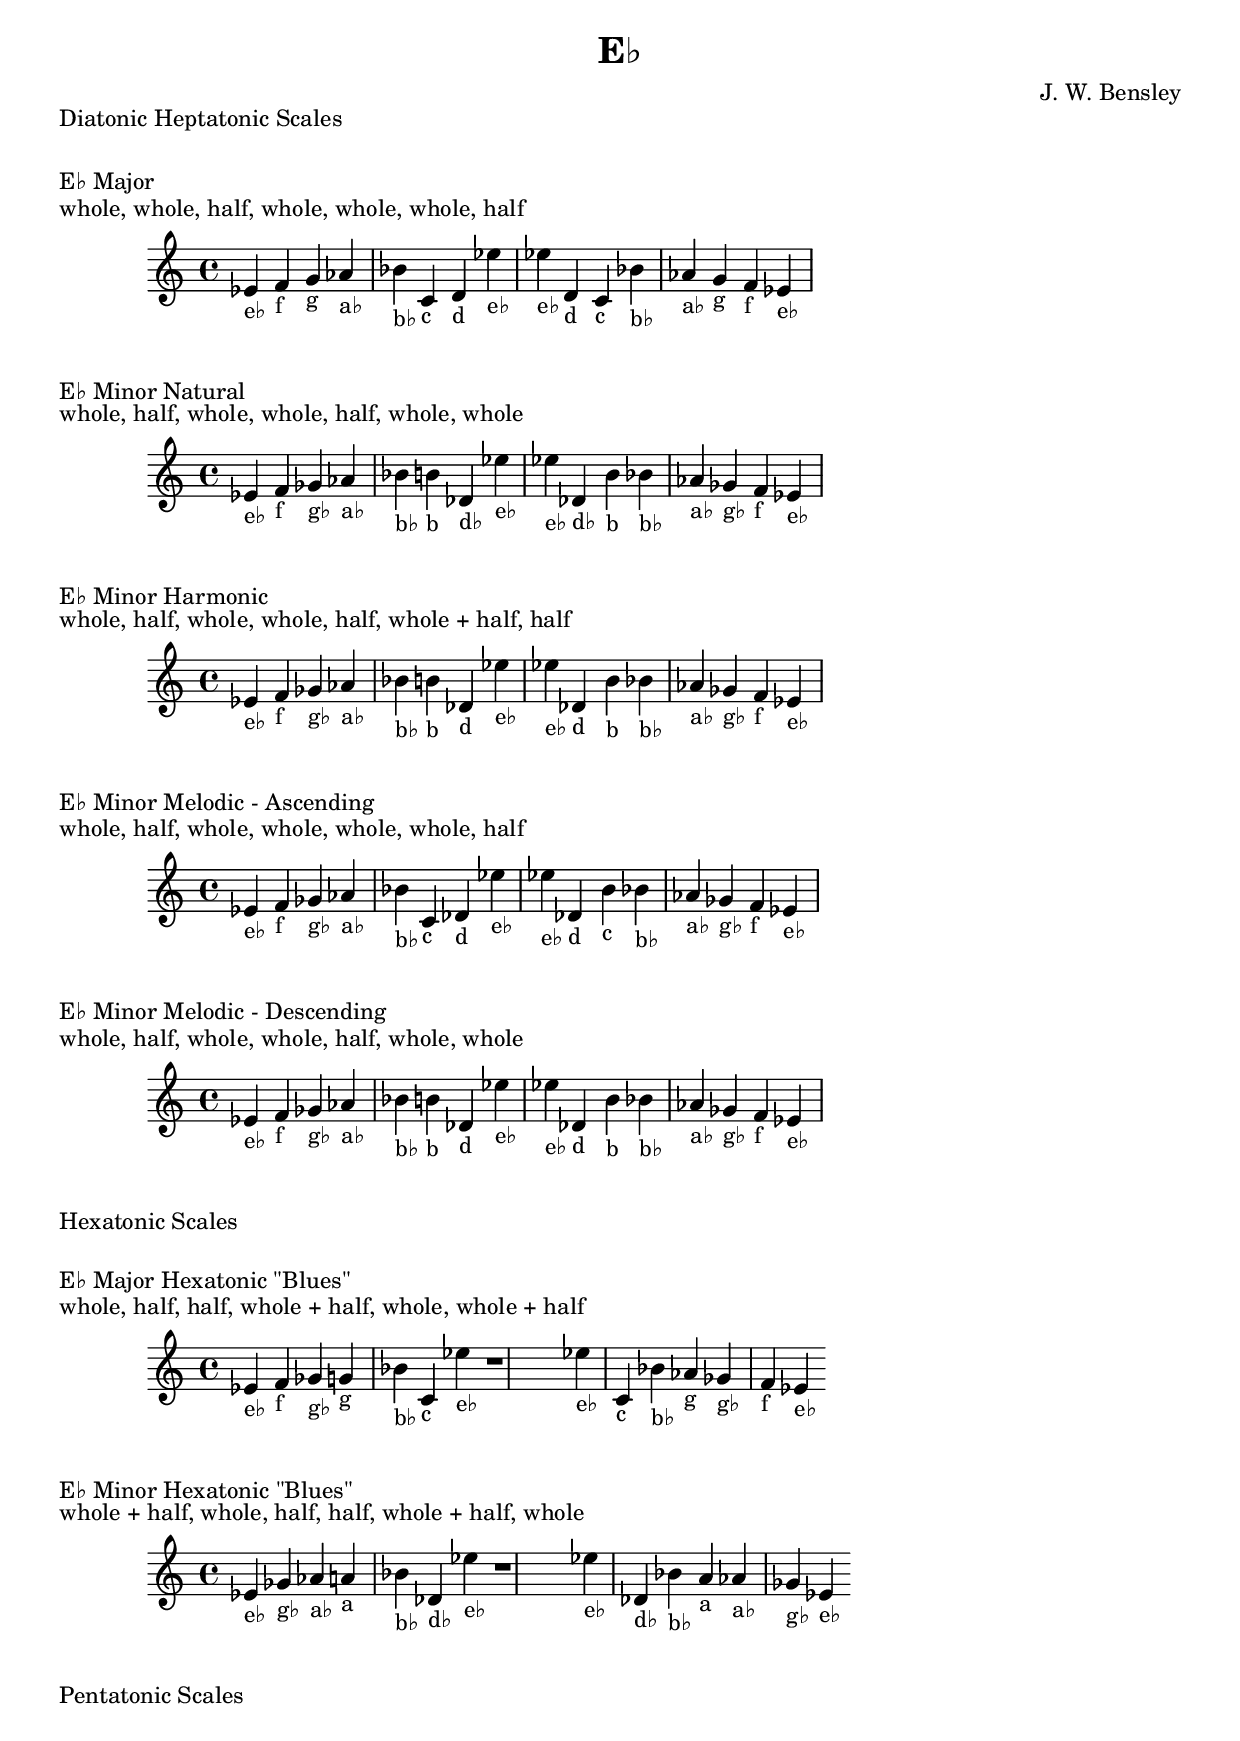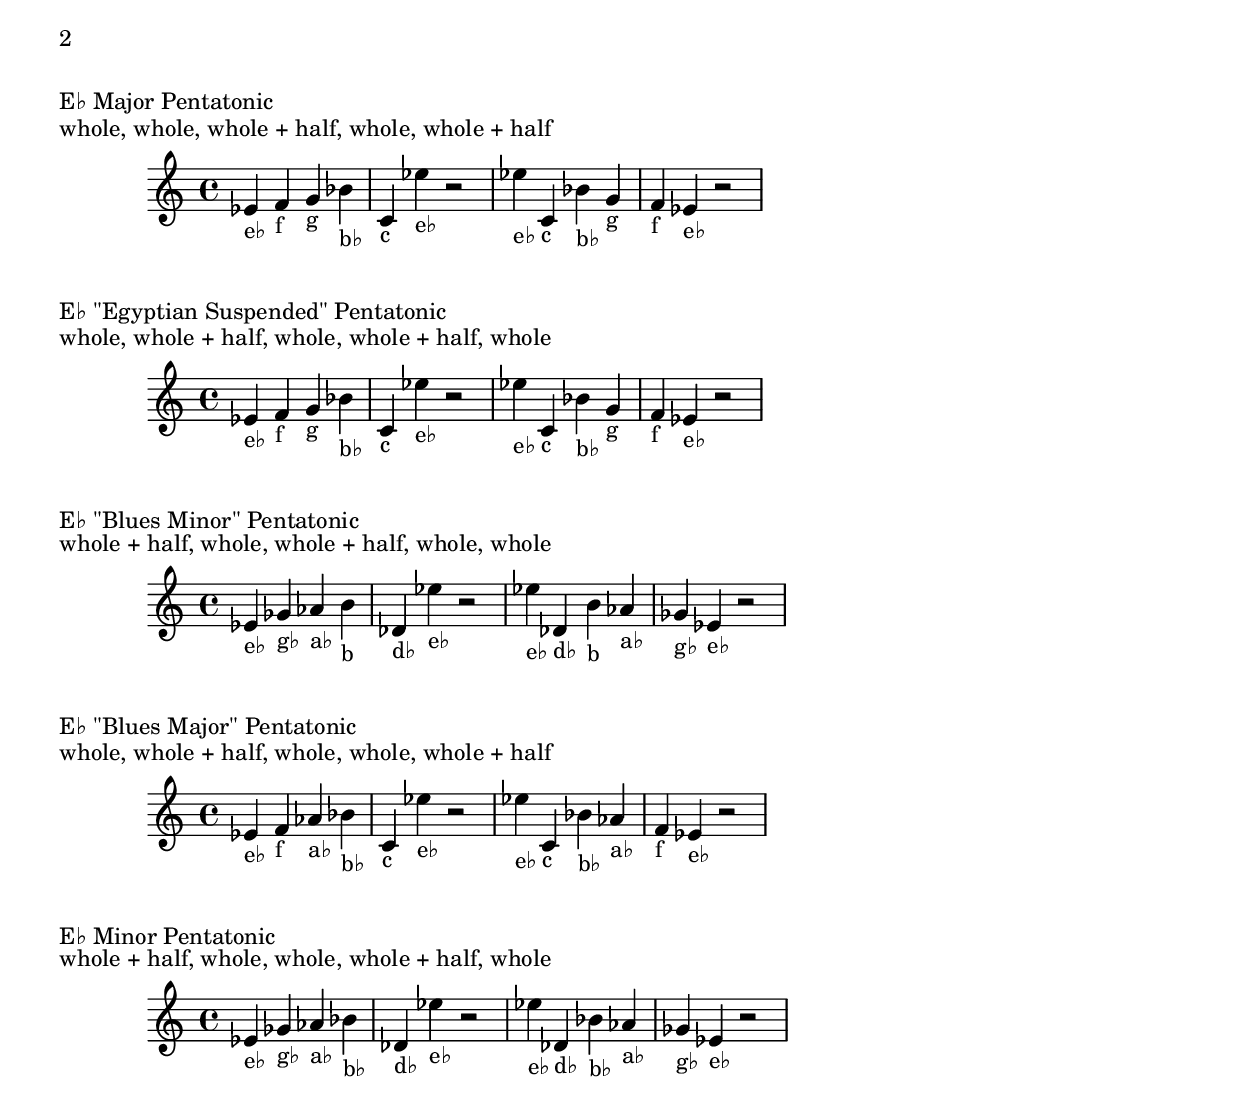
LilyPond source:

\version "2.18.2"
\language "english"

\header {
  title = "E♭"
  composer = "J. W. Bensley"
}\markup { "Diatonic Heptatonic Scales" }
\markup { \vspace #1 }

\markup { "E♭ Major" }
\markup { "whole, whole, half, whole, whole, whole, half" }
\score {
  \new PianoStaff {
    \clef "treble"
    eflat'4-"e♭"
    f'-"f"
    g'-"g"
    aflat'-"a♭"
    bflat'-"b♭"
    c'-"c"
    d'-"d"
    eflat''-"e♭" |
    eflat''-"e♭"
    d'-"d"
    c'-"c"
    bflat'-"b♭"
    aflat'-"a♭"
    g'-"g"
    f'-"f"
    eflat'4-"e♭"
  }
}

\markup { "E♭ Minor Natural" }
\markup { "whole, half, whole, whole, half, whole, whole" }
\score {
  \new PianoStaff {
    \clef "treble"
    eflat'4-"e♭"
    f'-"f"
    gflat'-"g♭"
    aflat'-"a♭"
    bflat'-"b♭"
    b'-"b"
    dflat'-"d♭"
    eflat''-"e♭" |
    eflat''-"e♭"
    dflat'-"d♭"
    b'-"b"
    bflat'-"b♭"
    aflat'-"a♭"
    gflat'-"g♭"
    f'-"f"
    eflat'4-"e♭"
  }
}


\markup { "E♭ Minor Harmonic" }
\markup { "whole, half, whole, whole, half, whole + half, half" }
\score {
  \new PianoStaff {
    \clef "treble"
    eflat'4-"e♭"
    f'-"f"
    gflat'-"g♭"
    aflat'-"a♭"
    bflat'-"b♭"
    b'-"b"
    dflat'-"d"
    eflat''-"e♭" |
    eflat''-"e♭"
    dflat'-"d"
    b'-"b"
    bflat'-"b♭"
    aflat'-"a♭"
    gflat'-"g♭"
    f'-"f"
    eflat'4-"e♭"
  }
}

\markup { "E♭ Minor Melodic - Ascending" }
\markup { "whole, half, whole, whole, whole, whole, half" }
\score {
  \new PianoStaff {
    \clef "treble"
    eflat'4-"e♭"
    f'-"f"
    gflat'-"g♭"
    aflat'-"a♭"
    bflat'-"b♭"
    c'-"c"
    dflat'-"d"
    eflat''-"e♭" |
    eflat''-"e♭"
    dflat'-"d"
    b'-"c"
    bflat'-"b♭"
    aflat'-"a♭"
    gflat'-"g♭"
    f'-"f"
    eflat'4-"e♭"
  }
}

\markup { "E♭ Minor Melodic - Descending" }
\markup { "whole, half, whole, whole, half, whole, whole" }
\score {
  \new PianoStaff {
    \clef "treble"
    eflat'4-"e♭"
    f'-"f"
    gflat'-"g♭"
    aflat'-"a♭"
    bflat'-"b♭"
    b'-"b"
    dflat'-"d"
    eflat''-"e♭" |
    eflat''-"e♭"
    dflat'-"d"
    b'-"b"
    bflat'-"b♭"
    aflat'-"a♭"
    gflat'-"g♭"
    f'-"f"
    eflat'4-"e♭"
  }
}\markup { "Hexatonic Scales" }
\markup { \vspace #1 }

\markup { "E♭ Major Hexatonic \"Blues\"" }
\markup { "whole, half, half, whole + half, whole, whole + half" }
\score {
  \new PianoStaff {
    \clef "treble"
    eflat'4-"e♭"
    f'-"f"
    gflat'-"g♭"
    g'-"g"
    bflat'-"b♭"
    c'-"c"
    eflat''-"e♭" 
    r1 |
    eflat''4-"e♭"
    c'-"c"
    bflat'-"b♭"
    aflat'-"g"
    gflat'-"g♭"
    f'-"f"
    eflat'-"e♭"
  }
}

\markup { "E♭ Minor Hexatonic \"Blues\"" }
\markup { "whole + half, whole, half, half, whole + half, whole" }
\score {
  \new PianoStaff {
    \clef "treble"
    eflat'4-"e♭"
    gflat'-"g♭"
    aflat'-"a♭"
    a'-"a"
    bflat'-"b♭"
    dflat'-"d♭"
    eflat''-"e♭"
    r1 |
    eflat''4-"e♭"
    dflat'-"d♭"
    bflat'-"b♭"
    a'-"a"
    aflat'-"a♭"
    gflat'-"g♭"
    eflat'-"e♭"
  }
}\markup { "Pentatonic Scales" }
\markup { \vspace #1 }

\markup { "E♭ Major Pentatonic" }
\markup { "whole, whole, whole + half, whole, whole + half" }
\score {
  \new PianoStaff {
    \clef "treble"
    eflat'4-"e♭"
    f'-"f"
    g'-"g"
    bflat'-"b♭"
    c'-"c"
    eflat''-"e♭"
    r2 |
    eflat''4-"e♭"
    c'-"c"
    bflat'-"b♭"
    g'-"g"
    f'-"f"
    eflat'-"e♭"
    r2
  }
}

\markup { "E♭ \"Egyptian Suspended\" Pentatonic" }
\markup { "whole, whole + half, whole, whole + half, whole" }
\score {
  \new PianoStaff {
    \clef "treble"
    eflat'4-"e♭"
    f'-"f"
    g'-"g"
    bflat'-"b♭"
    c'-"c"
    eflat''-"e♭"
    r2 |
    eflat''4-"e♭"
    c'-"c"
    bflat'-"b♭"
    g'-"g"
    f'-"f"
    eflat'-"e♭"
    r2
  }
}

\markup { "E♭ \"Blues Minor\" Pentatonic" }
\markup { "whole + half, whole, whole + half, whole, whole" }
\score {
  \new PianoStaff {
    \clef "treble"
    eflat'4-"e♭"
    gflat'-"g♭"
    aflat'-"a♭"
    b'-"b"
    dflat'-"d♭"
    eflat''4-"e♭"
    r2 |
    eflat''4-"e♭"
    dflat'-"d♭"
    b'-"b"
    aflat'-"a♭"
    gflat'-"g♭"
    eflat'-"e♭"
    r2
  }
}

\markup { "E♭ \"Blues Major\" Pentatonic" }
\markup { "whole, whole + half, whole, whole, whole + half" }
\score {
  \new PianoStaff {
    \clef "treble"
    eflat'4-"e♭"
    f'-"f"
    aflat'-"a♭"
    bflat'-"b♭"
    c'-"c"
    eflat''-"e♭"
    r2 |
    eflat''4-"e♭"
    c'-"c"
    bflat'-"b♭"
    aflat'-"a♭"
    f'-"f"
    eflat'-"e♭"
    r2
  }
}

\markup { "E♭ Minor Pentatonic" }
\markup { "whole + half, whole, whole, whole + half, whole" }
\score {
  \new PianoStaff {
    \clef "treble"
    eflat'4-"e♭"
    gflat'-"g♭"
    aflat'-"a♭"
    bflat'-"b♭"
    dflat'-"d♭"
    eflat''-"e♭"
    r2 |
    eflat''4-"e♭"
    dflat'-"d♭"
    bflat'-"b♭"
    aflat'-"a♭"
    gflat'-"g♭"
    eflat'-"e♭"
    r2
  }
}